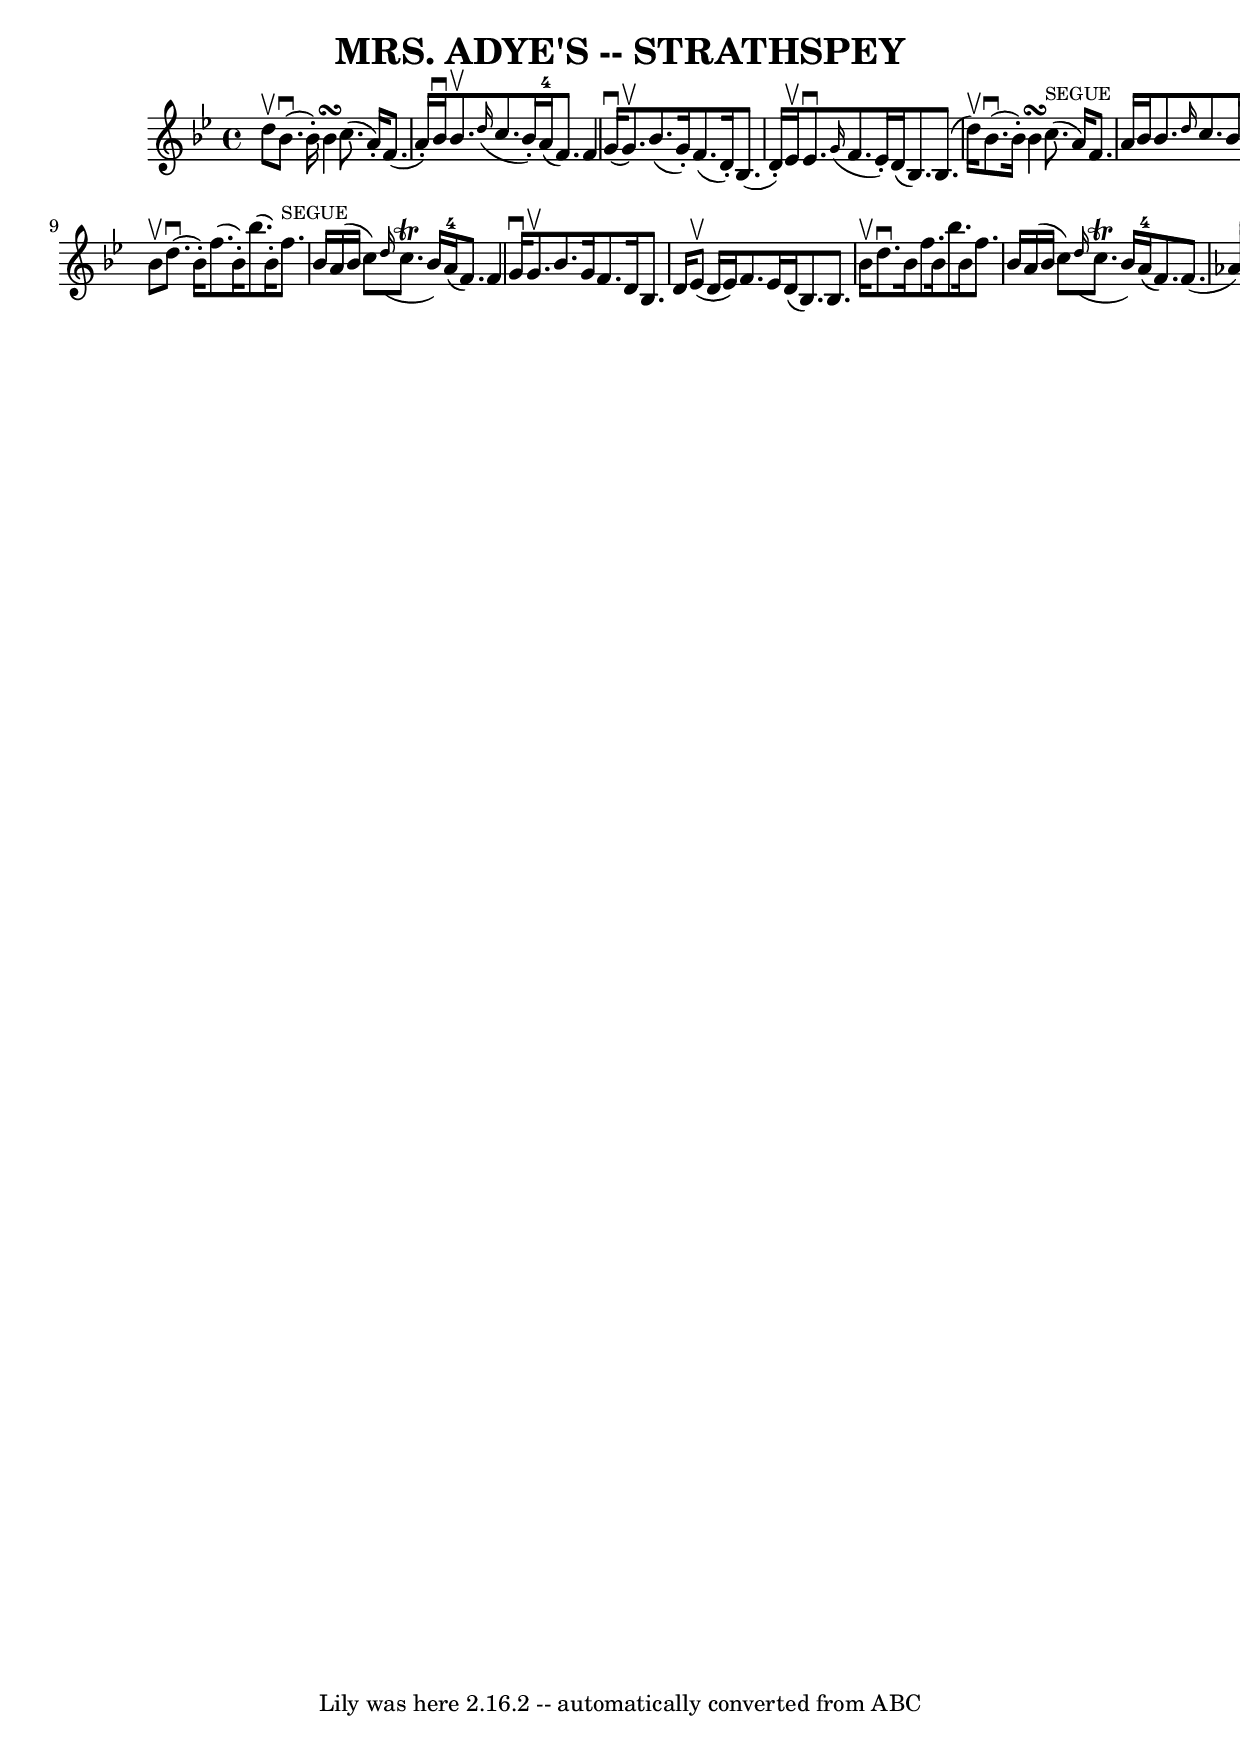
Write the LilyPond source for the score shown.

\version "2.16.2"
\include "Mammoth.ily"
\header {
  %% book = "Ryan's Mammoth Collection of Fiddle Tunes"
  crossRefNumber = "1"
  footnotes = ""
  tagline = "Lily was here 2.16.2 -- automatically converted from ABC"
  title = "MRS. ADYE'S -- STRATHSPEY"

}
voicedefault =  {


  \override Staff.TimeSignature #'style = #'C
  \time 4/4 % %slurgraces 1
  
  \key bes \major d''8^\upbow   |
  bes'8. (^\downbow bes'16 -. 
  -) bes'4\turn c''8. (a'16 -.) f'8. (a'16 -.)   |
  
  bes'16^\downbow bes'8.^\upbow   \grace { d''16 (
					 } c''8. bes'16 -. 
  -) a'16-4(f'8.) f'4    |
  g'16 (^\downbow g'8. ^\upbow) bes'8. (g'16 -.) f'8. (d'16 -.) bes8. (d'16 -.) 
  |
  ees'16^\upbow ees'8.^\downbow   \grace { g'16 (
					 } f'8.    
  ees'16 -.) d'16 (bes8.) bes8. (d''16^\upbow)   |
  
  bes'8. (^\downbow bes'16 -.) bes'4\turn c''8.^\segue(a'16)   
  f'8. a'16    |
  bes'16 bes'8.  \grace { d''16  
			} c''8.    
  bes'16 a'16-4(f'8.) f'4    |
  g'16^\upbow g'8.    
  bes'8. g'16 f'8. d'16 bes8. d'16    |
  ees'16^\downbow  
  ees'8.  \grace { g'16  
		 } f'8. ees'16 d'16 (bes8.) bes8    
  \bar "|." bes'8^\upbow   |
  d''8. (^\downbow bes'16 -.)   
  f''8. (bes'16 -.) bes''8. (bes'16 -.) f''8.^\segue bes'16    
  |
  a'16 (bes'16 c''8)   \grace { d''16 (
			      } c''8.^\trill  
  bes'16) a'16-4(f'8.) f'4    |
  g'16^\downbow   
  g'8.^\upbow bes'8. g'16 f'8. d'16 bes8. d'16    |
  
  ees'8 (^\upbow d'16 ees'16) f'8. ees'16 d'16 (bes8.)   
  bes8. bes'16^\upbow   |
  d''8.^\downbow bes'16 f''8.    
  bes'16 bes''8. bes'16 f''8. bes'16    |
  a'16 (bes'16    
  c''8)   \grace { d''16 (
		 } c''8.^\trill bes'16) a'16-4(
  f'8.) f'8. (aes'16)   |
  g'8. ees'16 ees'16 (
  ees''8.) f'8. d'16 d'16 (d''8.)   |
  ees'8. c'16    
  c'16 (f'8.) d'16 (bes8.) bes8    \bar "|."   

}

\score{
  <<

    \context Staff="default"
    {
      \voicedefault 
      
    }

  >>
  \layout {
    
  }
  \midi {
  }

}
